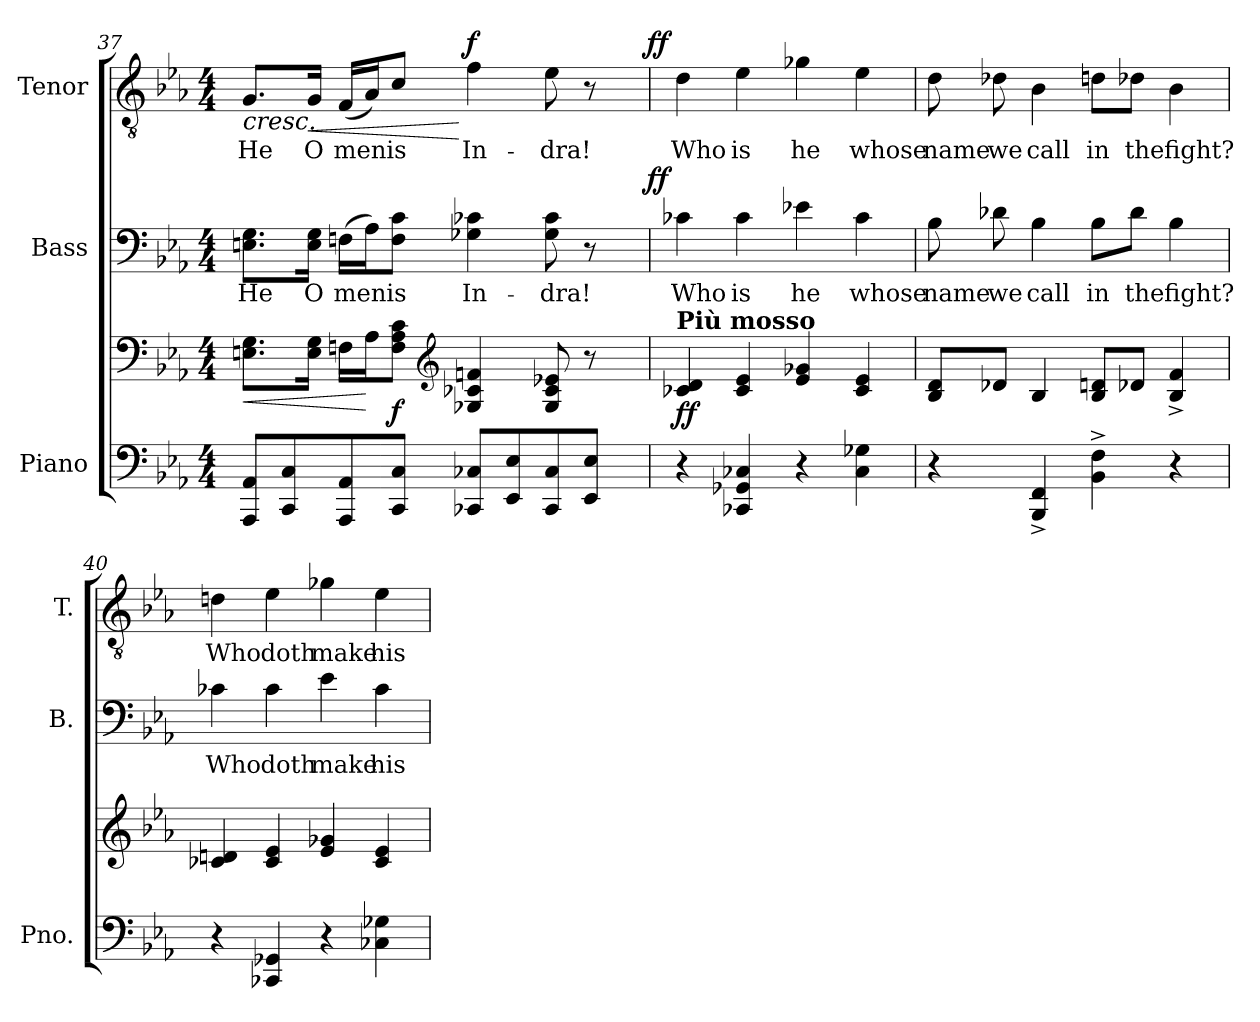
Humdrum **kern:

**kern	**kern	**dynam	**kern	**text	**dynam	**kern	**text	**dynam
*part3	*part3	*part3	*part2	*part2	*part2	*part1	*part1	*part1
*staff4	*staff3	*staff3/4	*staff2	*staff2	*staff2	*staff1	*staff1	*staff1
*I"Piano	*	*	*I"Bass	*	*	*I"Tenor	*	*
*I'Pno.	*	*	*I'B.	*	*	*I'T.	*	*
*clefF4	*clefF4	*	*clefF4	*	*	*clefGv2	*	*
*	*	*	*	*	*	*ITrd7c12	*	*
*k[b-e-a-]	*k[b-e-a-]	*	*k[b-e-a-]	*	*	*k[b-e-a-]	*	*
*E-:	*E-:	*	*E-:	*	*	*E-:	*	*
*M4/4	*M4/4	*	*M4/4	*	*	*M4/4	*	*
=37	=37	=37	=37	=37	=37	=37	=37	=37
!	!	!LO:HP:b	!	!	!	!	!	!
!	!	!	!	!LO:LY:b:color=#000000	!	!	!	!
!	!	!	!	!	!	!	!LO:LY:b:color=#000000	!LO:HP:b
*	*	*	*^	*	*	*^	*	*
8AAA-i/ 8AA-iL	8.Eni\ 8.GiL	<	8.Eni\ 8.GiL	2ryy	He	.	8.GGi/L	2ryy	He	<
8CCi/ 8Ci	.	.	.	.	.	.	.	.	.	.
!	!	!	!	!	!LO:LY:b:color=#000000	!	!	!	!	!
!	!	!	!	!	!	!	!	!	!LO:LY:b:color=#000000	!LO:HP:b
.	16Ei\ 16GiJk	.	16Ei\ 16GiJk	.	O	.	16GGi/Jk	.	O	<
!	!	!	!	!	!LO:LY:b:color=#000000	!	!	!	!	!
!	!	!	!	!	!	!	!	!	!LO:LY:b:color=#000000	!
8AAA-i/ 8AA-i	16Fni\LL	.	(16Fni\LL	.	men	.	(16FFi/LL	.	men	.
.	16A-i\J	[	16A-i\J)	.	.	.	16AA-i/J)	.	.	.
!	!	!	!	!	!LO:LY:b:color=#000000	!	!	!	!	!
!	!	!	!	!	!	!	!	!	!LO:LY:b:color=#000000	!
8CCi/ 8CiJ	8Fi\ 8A-i 8ciJ	f	8Fi\ 8ciJ	.	is	.	8Ci/J	.	is	.
*	*clefG2	*	*	*	*	*	*	*	*	*
!	!	!	!	!	!LO:LY:b:color=#000000	!	!	!	!	!
!	!	!	!	!	!	!	!	!	!LO:LY:b:color=#000000	!
8CC-Xi/ 8C-XiL	4G-Xi/ 4c-Xi 4fni	.	4G-Xi\ 4c-Xi	4ryy	In-	.	4Fi\	4ryy	In-	[ [ f
8EE-i/ 8E-i	.	.	.	.	.	.	.	.	.	.
!	!	!	!	!	!LO:LY:b:color=#000000	!	!	!	!	!
!	!	!	!	!	!	!	!	!	!LO:LY:b:color=#000000	!
8CC-i/ 8C-i	8G-i/ 8c-i 8e-Xi	.	8G-i\ 8c-i	8ryy	-dra!	.	8E-i\	8ryy	-dra!	.
8EE-i/ 8E-iJ	8r	.	8r	16ryy	.	.	8r	16ryy	.	.
.	.	.	.	32ryy	.	.	.	32ryy	.	.
.	.	.	.	64ryy	.	.	.	64ryy	.	.
.	.	.	.	128...ryy	.	.	.	128...ryy	.	.
.	.	.	.	1024ryy	.	ff	.	1024ryy	.	ff
*	*	*	*v	*v	*	*	*	*	*	*
*	*	*	*	*	*	*v	*v	*	*
=38	=38	=38	=38	=38	=38	=38	=38	=38
*	*	*	*^	*	*	*^	*	*
!	!	!	!	!	!LO:LY:b:color=#000000	!	!	!	!	!
*	*	*	*v	*v	*	*	*	*	*	*
*	*	*	*	*	*	*v	*v	*	*
*	*	*	*^	*	*	*^	*	*
!	!	!	!	!	!	!	!LO:TX:a:B:t=Più mosso	!	!	!
!	!LO:TX:a:B:t=Più mosso	!	!	!	!	!	!	!	!	!
!	!	!	!	!	!	!	!	!	!LO:LY:b:color=#000000	!
*	*	*	*v	*v	*	*	*	*	*	*
*	*	*	*	*	*	*v	*v	*	*
4r	4c-Xi/ 4di	ff	4c-Xi\	Who	.	4Di\	Who	.
!	!	!	!	!LO:LY:b:color=#000000	!	!	!	!
!	!	!	!	!	!	!	!LO:LY:b:color=#000000	!
4CC-Xi/ 4GG-Xi 4C-Xi	4c-i/ 4e-i	.	4c-i\	is	.	4E-i\	is	.
!	!	!	!	!LO:LY:b:color=#000000	!	!	!	!
!	!	!	!	!	!	!	!LO:LY:b:color=#000000	!
4r	4e-i/ 4g-Xi	.	4e-Xi\	he	.	4G-Xi\	he	.
!	!	!	!	!LO:LY:b:color=#000000	!	!	!	!
!	!	!	!	!	!	!	!LO:LY:b:color=#000000	!
4C-i\ 4G-Xi	4c-i/ 4e-i	.	4c-i\	whose	.	4E-i\	whose	.
!!LO:PB:g=z
=39	=39	=39	=39	=39	=39	=39	=39	=39
!	!	!	!	!LO:LY:b:color=#000000	!	!	!	!
!	!	!	!	!	!	!	!LO:LY:b:color=#000000	!
4r	8B-i/ 8diL	.	8B-i\	name	.	8Di\	name	.
!	!	!	!	!LO:LY:b:color=#000000	!	!	!	!
!	!	!	!	!	!	!	!LO:LY:b:color=#000000	!
.	8d-Xi/J	.	8d-Xi\	we	.	8D-Xi\	we	.
!	!	!	!	!LO:LY:b:color=#000000	!	!	!	!
!	!	!	!	!	!	!	!LO:LY:b:color=#000000	!
4BBB-i/^ 4FFi^	4B-i/	.	4B-i\	call	.	4BB-i\	call	.
!	!	!	!	!LO:LY:b:color=#000000	!	!	!	!
!	!	!	!	!	!	!	!LO:LY:b:color=#000000	!
4BB-i\^ 4Fi^	8B-i/ 8dniL	.	8B-i\L	in	.	8Dni\L	in	.
!	!	!	!	!LO:LY:b:color=#000000	!	!	!	!
!	!	!	!	!	!	!	!LO:LY:b:color=#000000	!
.	8d-Xi/J	.	8d-i\J	the	.	8D-Xi\J	the	.
!	!	!	!	!LO:LY:b:color=#000000	!	!	!	!
!	!	!	!	!	!	!	!LO:LY:b:color=#000000	!
4r	4B-i/^ 4fi^	.	4B-i\	fight?	.	4BB-i\	fight?	.
=40	=40	=40	=40	=40	=40	=40	=40	=40
!	!	!	!	!LO:LY:b:color=#000000	!	!	!	!
!	!	!	!	!	!	!	!LO:LY:b:color=#000000	!
4r	4c-Xi/ 4dni	.	4c-Xi\	Who	.	4Dni\	Who	.
!	!	!	!	!LO:LY:b:color=#000000	!	!	!	!
!	!	!	!	!	!	!	!LO:LY:b:color=#000000	!
4CC-Xi/ 4GG-Xi	4c-i/ 4e-i	.	4c-i\	doth	.	4E-i\	doth	.
!	!	!	!	!LO:LY:b:color=#000000	!	!	!	!
!	!	!	!	!	!	!	!LO:LY:b:color=#000000	!
4r	4e-i/ 4g-Xi	.	4e-i\	make	.	4G-Xi\	make	.
!	!	!	!	!LO:LY:b:color=#000000	!	!	!	!
!	!	!	!	!	!	!	!LO:LY:b:color=#000000	!
4C-Xi\ 4G-Xi	4c-i/ 4e-i	.	4c-i\	his	.	4E-i\	his	.
=	=	=	=	=	=	=	=	=
*-	*-	*-	*-	*-	*-	*-	*-	*-
